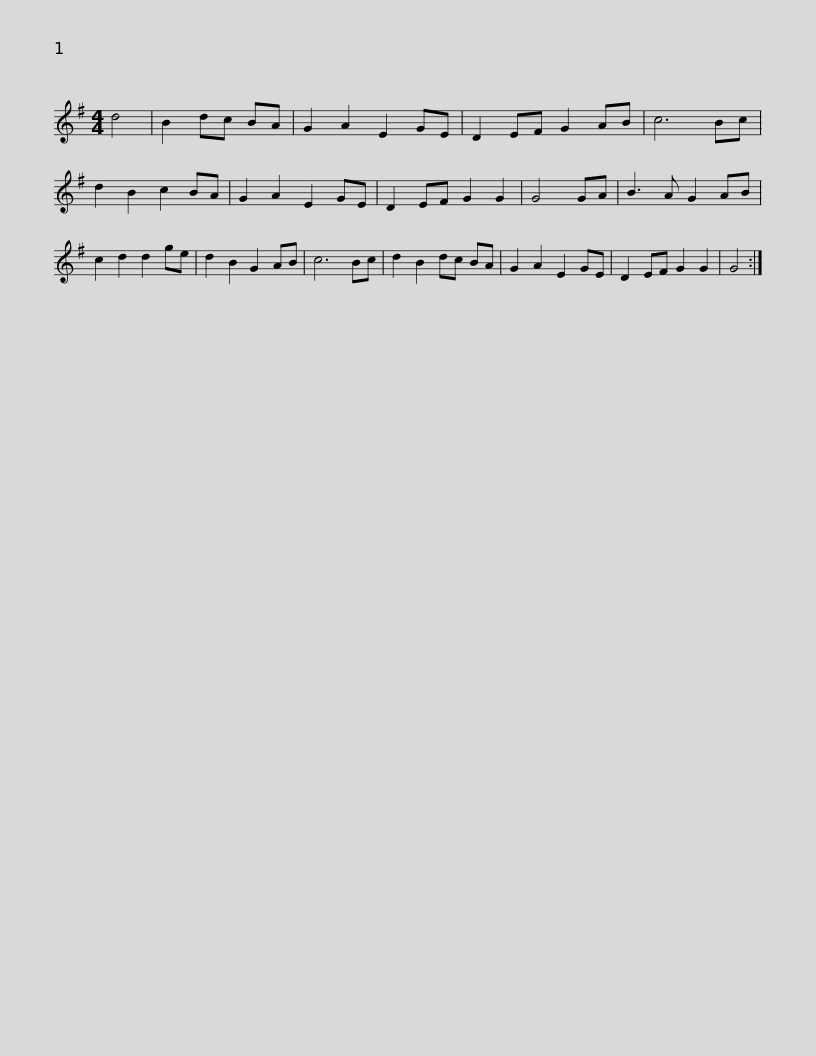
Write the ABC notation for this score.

X:1
L:1/8
M:4/4
I:linebreak $
K:G
V:1 treble
V:1
 d4 | B2 dc BA | G2 A2 E2 GE | D2 EF G2 AB | c6 Bc | %5
 d2 B2 c2 BA | G2 A2 E2 GE | D2 EF G2 G2 | G4 GA |$ B3 A G2 AB | %10
 c2 d2 d2 ge | d2 B2 G2 AB | c6 Bc | d2 B2 dc BA | G2 A2 E2 GE | %15
 D2 EF G2 G2 | G4 :| %17
